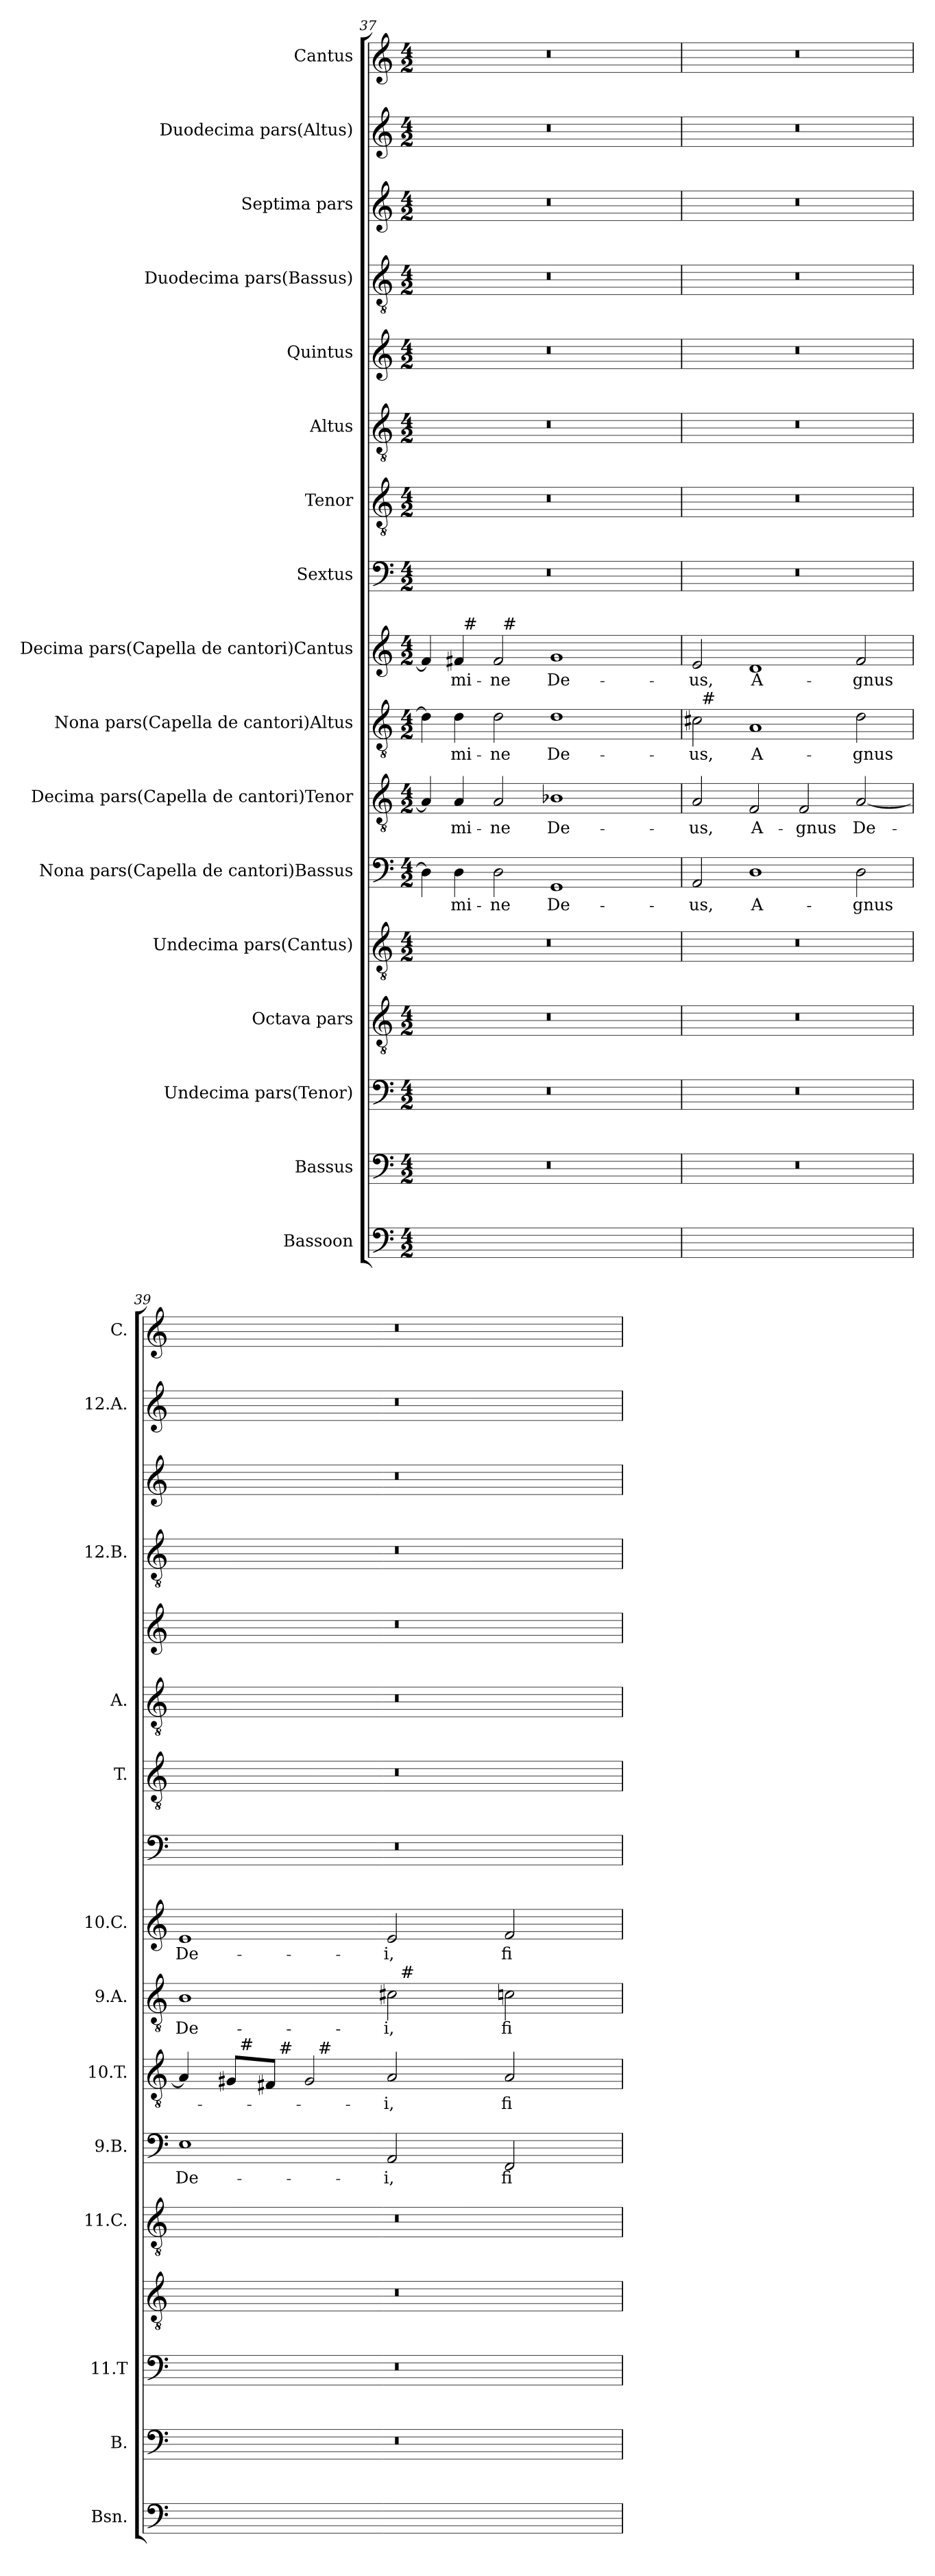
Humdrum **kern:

**kern	**kern	**kern	**kern	**kern	**kern	**text	**kern	**text	**kern	**text	**kern	**text	**kern	**kern	**kern	**kern	**kern	**kern	**kern	**kern
*part17	*part16	*part15	*part14	*part13	*part12	*part12	*part11	*part11	*part10	*part10	*part9	*part9	*part8	*part7	*part6	*part5	*part4	*part3	*part2	*part1
*staff17	*staff16	*staff15	*staff14	*staff13	*staff12	*staff12	*staff11	*staff11	*staff10	*staff10	*staff9	*staff9	*staff8	*staff7	*staff6	*staff5	*staff4	*staff3	*staff2	*staff1
*I"Bassoon	*I"Bassus	*I"Undecima pars(Tenor)	*I"Octava pars	*I"Undecima pars(Cantus)	*I"Nona pars(Capella de cantori)Bassus	*	*I"Decima pars(Capella de cantori)Tenor	*	*I"Nona pars(Capella de cantori)Altus	*	*I"Decima pars(Capella de cantori)Cantus	*	*I"Sextus	*I"Tenor	*I"Altus	*I"Quintus	*I"Duodecima pars(Bassus)	*I"Septima pars	*I"Duodecima pars(Altus)	*I"Cantus
*I'Bsn.	*I'B.	*I'11.T	*	*I'11.C.	*I'9.B.	*	*I'10.T.	*	*I'9.A.	*	*I'10.C.	*	*	*I'T.	*I'A.	*	*I'12.B.	*	*I'12.A.	*I'C.
*clefF4	*clefF4	*clefF4	*clefGv2	*clefGv2	*clefF4	*	*clefGv2	*	*clefGv2	*	*clefG2	*	*clefF4	*clefGv2	*clefGv2	*clefG2	*clefGv2	*clefG2	*clefG2	*clefG2
*	*	*	*ITrd7c12	*ITrd7c12	*	*	*ITrd7c12	*	*ITrd7c12	*	*	*	*	*ITrd7c12	*ITrd7c12	*	*ITrd7c12	*	*	*
*k[]	*k[]	*k[]	*k[]	*k[]	*k[]	*	*k[]	*	*k[]	*	*k[]	*	*k[]	*k[]	*k[]	*k[]	*k[]	*k[]	*k[]	*k[]
*a:	*a:	*a:	*a:	*a:	*a:	*	*a:	*	*a:	*	*a:	*	*a:	*a:	*a:	*a:	*a:	*a:	*a:	*a:
*M4/2	*M4/2	*M4/2	*M4/2	*M4/2	*M4/2	*	*M4/2	*	*M4/2	*	*M4/2	*	*M4/2	*M4/2	*M4/2	*M4/2	*M4/2	*M4/2	*M4/2	*M4/2
=37	=37	=37	=37	=37	=37	=37	=37	=37	=37	=37	=37	=37	=37	=37	=37	=37	=37	=37	=37	=37
!	!LO:N:vis=1	!LO:N:vis=1	!LO:N:vis=1	!LO:N:vis=1	!	!	!	!	!	!	!	!	!LO:N:vis=1	!LO:N:vis=1	!LO:N:vis=1	!LO:N:vis=1	!LO:N:vis=1	!LO:N:vis=1	!LO:N:vis=1	!LO:N:vis=1
*	*	*	*	*	*	*	*	*	*	*	*^	*	*	*	*	*	*	*	*	*
*	*	*	*	*	*	*	*	*	*	*	*	*^	*	*	*	*	*	*	*	*	*
0ryy	0r	0r	0r	0r	4D\]	.	4AA/]	.	4D\]	.	4f#/]	4ryy	2ryy	.	0r	0r	0r	0r	0r	0r	0r	0r
!	!	!	!	!	!	!LO:LY:b	!	!LO:LY:b	!	!LO:LY:b	!	!	!	!LO:LY:b	!	!	!	!	!	!	!	!
.	.	.	.	.	4D\	-mi-	4AA/	-mi-	4D\	-mi-	4f#/	32ryy	.	-mi-	.	.	.	.	.	.	.	.
!	!	!	!	!	!	!	!	!	!	!	!	!LO:TX:a:t=#	!	!	!	!	!	!	!	!	!	!
.	.	.	.	.	.	.	.	.	.	.	.	1ryy	.	.	.	.	.	.	.	.	.	.
!	!	!	!	!	!	!LO:LY:b	!	!LO:LY:b	!	!LO:LY:b	!	!	!	!LO:LY:b	!	!	!	!	!	!	!	!
.	.	.	.	.	2D\	-ne	2AA/	-ne	2D\	-ne	2f#/	.	32ryy	-ne	.	.	.	.	.	.	.	.
!	!	!	!	!	!	!	!	!	!	!	!	!	!LO:TX:a:t=#	!	!	!	!	!	!	!	!	!
.	.	.	.	.	.	.	.	.	.	.	.	.	1ryy	.	.	.	.	.	.	.	.	.
!	!	!	!	!	!	!LO:LY:b	!	!LO:LY:b	!	!LO:LY:b	!	!	!	!LO:LY:b	!	!	!	!	!	!	!	!
.	.	.	.	.	1GG	De-	1BB-X	De-	1D	De-	1g	.	.	De-	.	.	.	.	.	.	.	.
.	.	.	.	.	.	.	.	.	.	.	.	2ryy	.	.	.	.	.	.	.	.	.	.
.	.	.	.	.	.	.	.	.	.	.	.	.	4...ryy	.	.	.	.	.	.	.	.	.
.	.	.	.	.	.	.	.	.	.	.	.	8..ryy	.	.	.	.	.	.	.	.	.	.
!!LO:PB:g=z
=38	=38	=38	=38	=38	=38	=38	=38	=38	=38	=38	=38	=38	=38	=38	=38	=38	=38	=38	=38	=38	=38	=38
!	!LO:N:vis=1	!LO:N:vis=1	!LO:N:vis=1	!LO:N:vis=1	!	!LO:LY:b	!	!LO:LY:b	!	!LO:LY:b	!	!	!	!LO:LY:b	!LO:N:vis=1	!LO:N:vis=1	!LO:N:vis=1	!LO:N:vis=1	!LO:N:vis=1	!LO:N:vis=1	!LO:N:vis=1	!LO:N:vis=1
*	*	*	*	*	*	*	*	*	*^	*	*v	*v	*v	*	*	*	*	*	*	*	*	*
0ryy	0r	0r	0r	0r	2AA/	-us,	2AA/	-us,	2C#\	32ryy	-us,	2e/	-us,	0r	0r	0r	0r	0r	0r	0r	0r
!	!	!	!	!	!	!	!	!	!	!LO:TX:a:t=#	!	!	!	!	!	!	!	!	!	!	!
.	.	.	.	.	.	.	.	.	.	1ryy	.	.	.	.	.	.	.	.	.	.	.
!	!	!	!	!	!	!LO:LY:b	!	!LO:LY:b	!	!	!LO:LY:b	!	!LO:LY:b	!	!	!	!	!	!	!	!
.	.	.	.	.	1D	A-	2FF/	A-	1AA	.	A-	1d	A-	.	.	.	.	.	.	.	.
!	!	!	!	!	!	!	!	!LO:LY:b	!	!	!	!	!	!	!	!	!	!	!	!	!
.	.	.	.	.	.	.	2FF/	-gnus	.	.	.	.	.	.	.	.	.	.	.	.	.
.	.	.	.	.	.	.	.	.	.	2ryy	.	.	.	.	.	.	.	.	.	.	.
!	!	!	!	!	!	!LO:LY:b	!	!LO:LY:b	!	!	!LO:LY:b	!	!LO:LY:b	!	!	!	!	!	!	!	!
.	.	.	.	.	2D\	-gnus	[<2AA/	De-	2D\	.	-gnus	2f/	-gnus	.	.	.	.	.	.	.	.
.	.	.	.	.	.	.	.	.	.	4...ryy	.	.	.	.	.	.	.	.	.	.	.
=39	=39	=39	=39	=39	=39	=39	=39	=39	=39	=39	=39	=39	=39	=39	=39	=39	=39	=39	=39	=39	=39
!	!LO:N:vis=1	!LO:N:vis=1	!LO:N:vis=1	!LO:N:vis=1	!	!LO:LY:b	!	!	!	!	!LO:LY:b	!	!LO:LY:b	!LO:N:vis=1	!LO:N:vis=1	!LO:N:vis=1	!LO:N:vis=1	!LO:N:vis=1	!LO:N:vis=1	!LO:N:vis=1	!LO:N:vis=1
*	*	*	*	*	*	*	*^	*	*	*	*	*	*	*	*	*	*	*	*	*	*
*	*	*	*	*	*	*	*	*^	*	*	*	*	*	*	*	*	*	*	*	*	*	*
*	*	*	*	*	*	*	*	*	*^	*	*	*	*	*	*	*	*	*	*	*	*	*	*
0ryy	0r	0r	0r	0r	1E	De-	4AA/]	4ryy	4ryy	2ryy	.	1BB	1ryy	De-	1e	De-	0r	0r	0r	0r	0r	0r	0r	0r
.	.	.	.	.	.	.	8GG#/L	32ryy	8ryy	.	.	.	.	.	.	.	.	.	.	.	.	.	.	.
!	!	!	!	!	!	!	!	!LO:TX:a:t=#	!	!	!	!	!	!	!	!	!	!	!	!	!	!	!	!
.	.	.	.	.	.	.	.	1ryy	.	.	.	.	.	.	.	.	.	.	.	.	.	.	.	.
.	.	.	.	.	.	.	8FF#/J	.	32ryy	.	.	.	.	.	.	.	.	.	.	.	.	.	.	.
!	!	!	!	!	!	!	!	!	!LO:TX:a:t=#	!	!	!	!	!	!	!	!	!	!	!	!	!	!	!
.	.	.	.	.	.	.	.	.	1ryy	.	.	.	.	.	.	.	.	.	.	.	.	.	.	.
.	.	.	.	.	.	.	2GG#/	.	.	32ryy	.	.	.	.	.	.	.	.	.	.	.	.	.	.
!	!	!	!	!	!	!	!	!	!	!LO:TX:a:t=#	!	!	!	!	!	!	!	!	!	!	!	!	!	!
.	.	.	.	.	.	.	.	.	.	1ryy	.	.	.	.	.	.	.	.	.	.	.	.	.	.
!	!	!	!	!	!	!LO:LY:b	!	!	!	!	!LO:LY:b	!	!	!LO:LY:b	!	!LO:LY:b	!	!	!	!	!	!	!	!
.	.	.	.	.	2AA/	-i,	2AA/	.	.	.	-i,	2C#\	32ryy	-i,	2e/	-i,	.	.	.	.	.	.	.	.
!	!	!	!	!	!	!	!	!	!	!	!	!	!LO:TX:a:t=#	!	!	!	!	!	!	!	!	!	!	!
.	.	.	.	.	.	.	.	.	.	.	.	.	2ryy	.	.	.	.	.	.	.	.	.	.	.
.	.	.	.	.	.	.	.	2ryy	.	.	.	.	.	.	.	.	.	.	.	.	.	.	.	.
.	.	.	.	.	.	.	.	.	2ryy	.	.	.	.	.	.	.	.	.	.	.	.	.	.	.
!	!	!	!	!	!	!LO:LY:b	!	!	!	!	!LO:LY:b	!	!	!LO:LY:b	!	!LO:LY:b	!	!	!	!	!	!	!	!
.	.	.	.	.	2FF/	fi-	2AA/	.	.	.	fi-	2Cn\	.	fi-	2f/	fi-	.	.	.	.	.	.	.	.
.	.	.	.	.	.	.	.	.	.	4...ryy	.	.	4...ryy	.	.	.	.	.	.	.	.	.	.	.
.	.	.	.	.	.	.	.	8..ryy	.	.	.	.	.	.	.	.	.	.	.	.	.	.	.	.
.	.	.	.	.	.	.	.	.	16.ryy	.	.	.	.	.	.	.	.	.	.	.	.	.	.	.
*	*	*	*	*	*	*	*v	*v	*v	*v	*	*	*	*	*	*	*	*	*	*	*	*	*	*
*	*	*	*	*	*	*	*	*	*v	*v	*	*	*	*	*	*	*	*	*	*	*
=	=	=	=	=	=	=	=	=	=	=	=	=	=	=	=	=	=	=	=	=
*-	*-	*-	*-	*-	*-	*-	*-	*-	*-	*-	*-	*-	*-	*-	*-	*-	*-	*-	*-	*-
